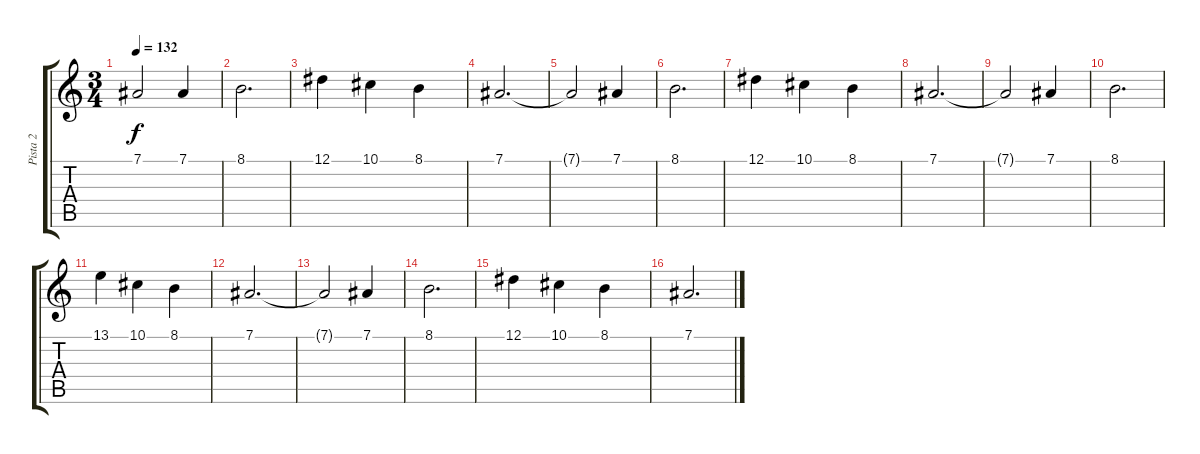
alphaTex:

\track ("Pista 2" "Pista 2") {instrument fiddle}
\staff {score tabs}
\tuning (Eb4 Bb3 Gb3 Db3 Ab2 Eb2) {hide}
\ts (3 4)
\tempo 132
\clef g2
\ks c
7.1{t}.2{dy f} 7.1.4 |
8.1.2{d} |
12.1.4 10.1.4 8.1.4 |
7.1.2{d} |
7.1{t}.2 7.1.4 |
8.1.2{d} |
12.1.4 10.1.4 8.1.4 |
7.1.2{d} |
7.1{t}.2 7.1.4 |
8.1.2{d} |
13.1.4 10.1.4 8.1.4 |
7.1.2{d} |
7.1{t}.2 7.1.4 |
8.1.2{d} |
12.1.4 10.1.4 8.1.4 |
7.1.2{d}
